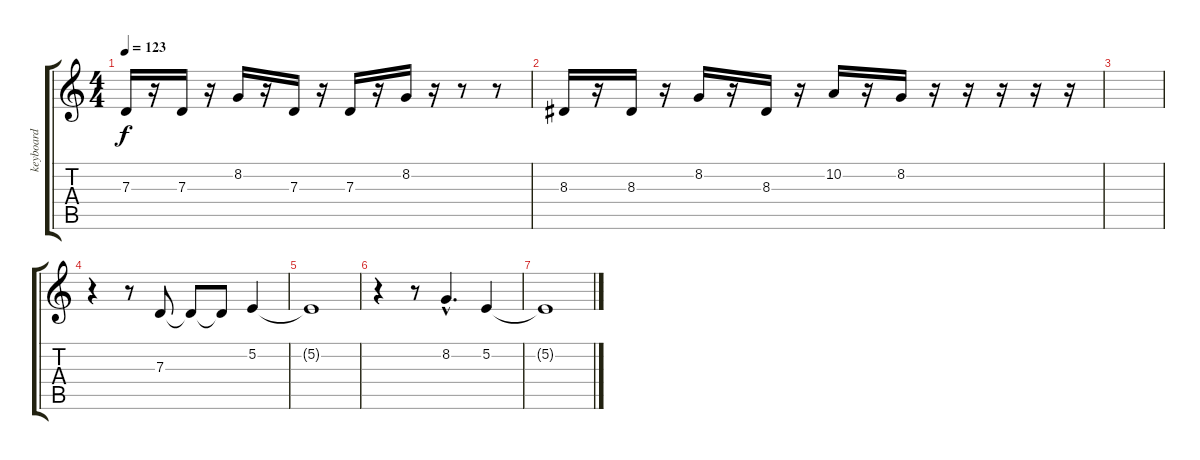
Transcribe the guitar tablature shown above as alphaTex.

\track ("keyboard" "keyboard") {instrument harpsichord}
\staff {score tabs}
\tuning (E4 B3 G3 D3 A2 E2) {hide}
\ts (4 4)
\tempo 123
\clef g2
\ks c
7.3.16{dy f} r.16 7.3.16 r.16 8.2.16 r.16 7.3.16 r.16 7.3.16 r.16 8.2.16 r.16 r.8 r.8 |
8.3.16 r.16 8.3.16 r.16 8.2.16 r.16 8.3.16 r.16 10.2.16 r.16 8.2.16 r.16 r.16 r.16 r.16 r.16 |
|
r.4 r.8 7.3.8 7.3{t}.8 7.3{t}.8 5.2.4 |
5.2{t}.1 |
r.4 r.8 8.2{hac}.4{d} 5.2.4 |
5.2{t}.1
